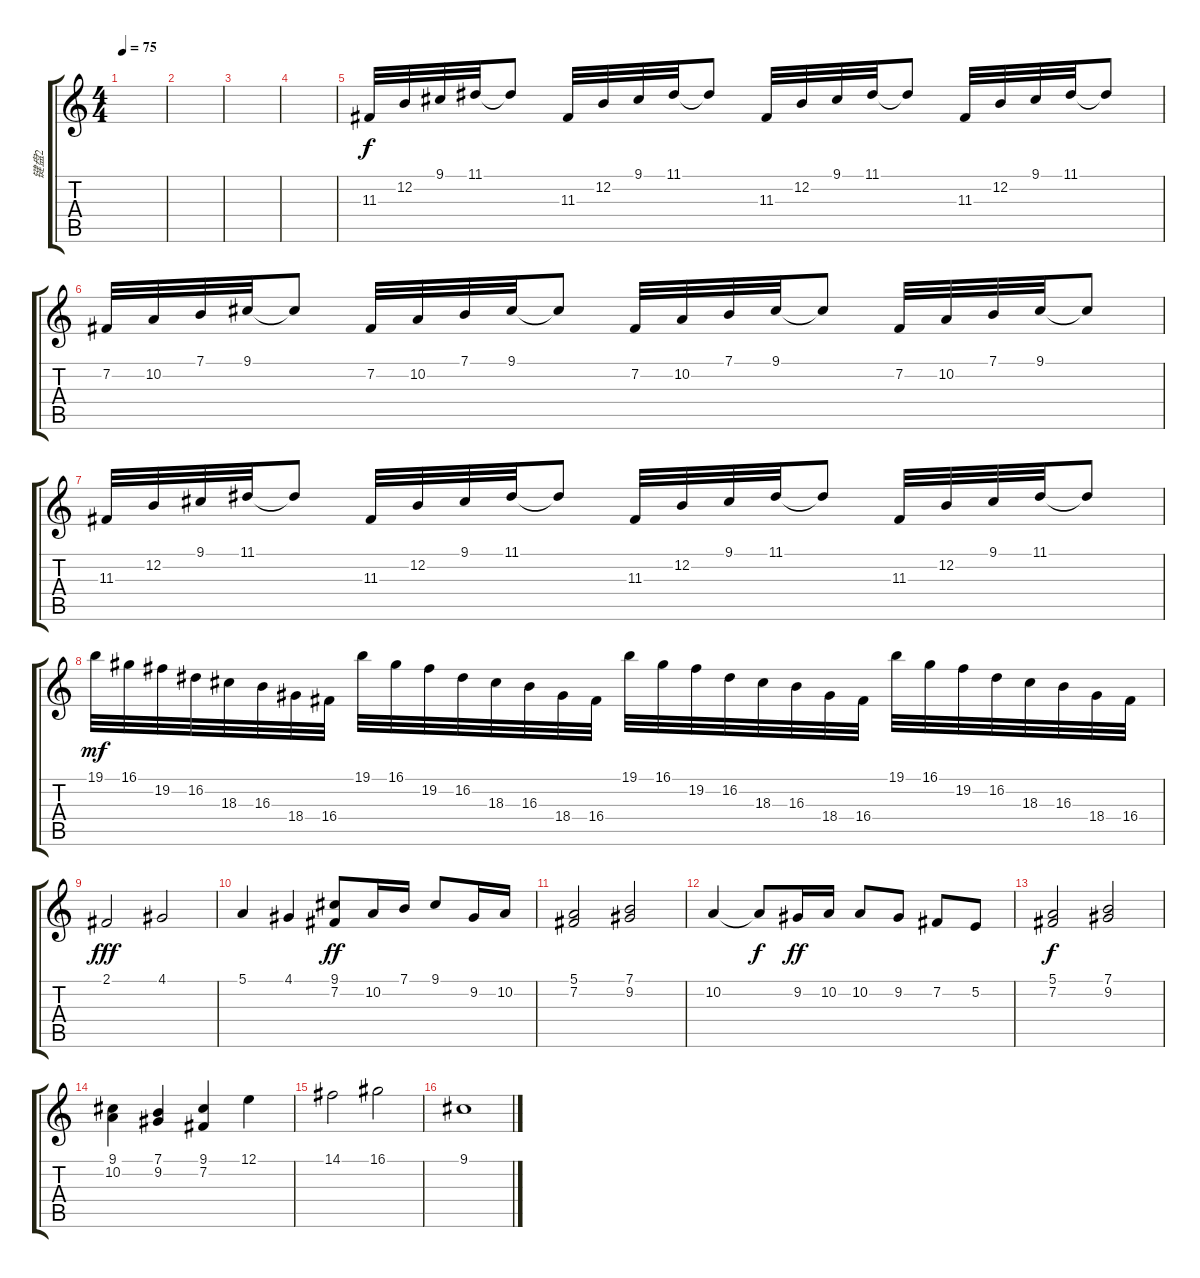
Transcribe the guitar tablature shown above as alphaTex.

\track ("键盘2" "键盘2") {instrument fx5brightness}
\staff {score tabs}
\tuning (E4 B3 G3 D3 A2 E2) {hide}
\ts (4 4)
\tempo 75
\clef g2
\ks c
|
|
|
|
11.3.32{volume 10} 12.2.32 9.1.32 11.1.32 11.1{t}.8 11.3.32 12.2.32 9.1.32 11.1.32 11.1{t}.8 11.3.32 12.2.32 9.1.32 11.1.32 11.1{t}.8 11.3.32 12.2.32 9.1.32 11.1.32 11.1{t}.8 |
7.2.32 10.2.32 7.1.32 9.1.32 9.1{t}.8 7.2.32 10.2.32 7.1.32 9.1.32 9.1{t}.8 7.2.32 10.2.32 7.1.32 9.1.32 9.1{t}.8 7.2.32 10.2.32 7.1.32 9.1.32 9.1{t}.8 |
11.3.32 12.2.32 9.1.32 11.1.32 11.1{t}.8 11.3.32 12.2.32 9.1.32 11.1.32 11.1{t}.8 11.3.32 12.2.32 9.1.32 11.1.32 11.1{t}.8 11.3.32 12.2.32 9.1.32 11.1.32 11.1{t}.8 |
19.1.32{dy mf} 16.1.32 19.2.32 16.2.32 18.3.32 16.3.32 18.4.32 16.4.32 19.1.32 16.1.32 19.2.32 16.2.32 18.3.32 16.3.32 18.4.32 16.4.32 19.1.32 16.1.32 19.2.32 16.2.32 18.3.32 16.3.32 18.4.32 16.4.32 19.1.32 16.1.32 19.2.32 16.2.32 18.3.32 16.3.32 18.4.32 16.4.32 |
2.1.2{dy fff} 4.1.2 |
5.1.4 4.1.4 (9.1 7.2).8{dy ff} 10.2.16 7.1.16 9.1.8 9.2.16 10.2.16 |
(5.1 7.2).2 (7.1 9.2).2 |
10.2.4 10.2{t}.8{dy f} 9.2.16{dy ff} 10.2.16 10.2.8 9.2.8 7.2.8 5.2.8 |
(5.1 7.2).2{dy f} (7.1 9.2).2 |
(9.1 10.2).4 (7.1 9.2).4 (9.1 7.2).4 12.1.4 |
14.1.2 16.1.2 |
9.1.1
